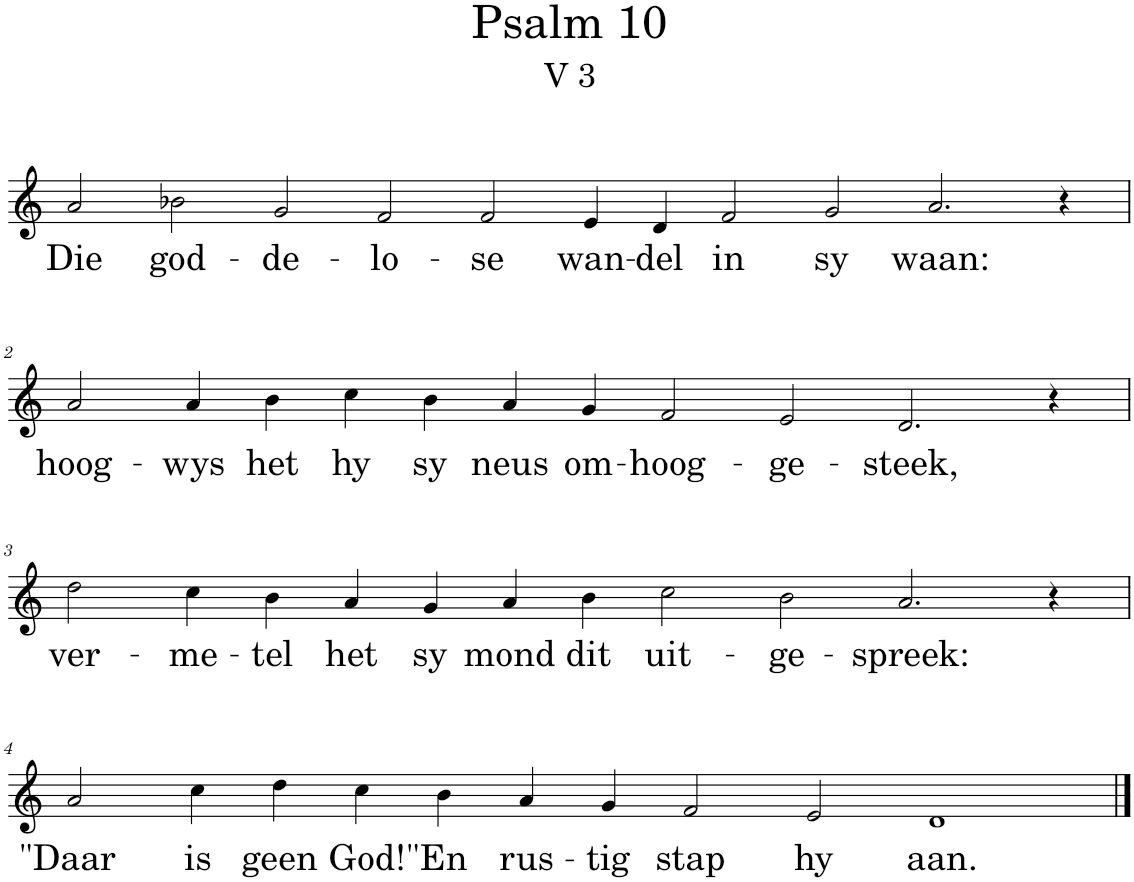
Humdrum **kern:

**kern	**text
*part1	*part1
*staff1	*staff1
*I"Pipe Organ	*
*I'Org.	*
*clefG2	*
*k[]	*
*M20/4	*
=1	=1
!	!LO:LY:b
2a/	Die
!	!LO:LY:b
2b-X\	god-
!	!LO:LY:b
2g/	-de-
!	!LO:LY:b
2f/	-lo-
!	!LO:LY:b
2f/	-se
!	!LO:LY:b
4e/	wan-
!	!LO:LY:b
4d/	-del
!	!LO:LY:b
2f/	in
!	!LO:LY:b
2g/	sy
!	!LO:LY:b
2.a/	waan:
4r	.
!!LO:LB:g=z
=2	=2
*M16/4	*
!	!LO:LY:b
2a/	hoog-
!	!LO:LY:b
4a/	-wys
!	!LO:LY:b
4b\	het
!	!LO:LY:b
4cc\	hy
!	!LO:LY:b
4b\	sy
!	!LO:LY:b
4a/	neus
!	!LO:LY:b
4g/	om-
!	!LO:LY:b
2f/	-hoog-
!	!LO:LY:b
2e/	-ge-
!	!LO:LY:b
2.d/	-steek,
4r	.
!!LO:LB:g=z
=3	=3
*M20/4	*
!	!LO:LY:b
2dd\	ver-
!	!LO:LY:b
4cc\	-me-
!	!LO:LY:b
4b\	-tel
!	!LO:LY:b
4a/	het
!	!LO:LY:b
4g/	sy
!	!LO:LY:b
4a/	mond
!	!LO:LY:b
4b\	dit
!	!LO:LY:b
2cc\	uit-
!	!LO:LY:b
2b\	-ge-
!	!LO:LY:b
2.a/	-spreek:
4r	.
!!LO:LB:g=z
=4	=4
*M20/4	*
!	!LO:LY:b
2a/	"Daar
!	!LO:LY:b
4cc\	is
!	!LO:LY:b
4dd\	geen
!	!LO:LY:b
4cc\	God!"
!	!LO:LY:b
4b\	En
!	!LO:LY:b
4a/	rus-
!	!LO:LY:b
4g/	-tig
!	!LO:LY:b
2f/	stap
!	!LO:LY:b
2e/	hy
!	!LO:LY:b
1d	aan.
==	==
*-	*-
